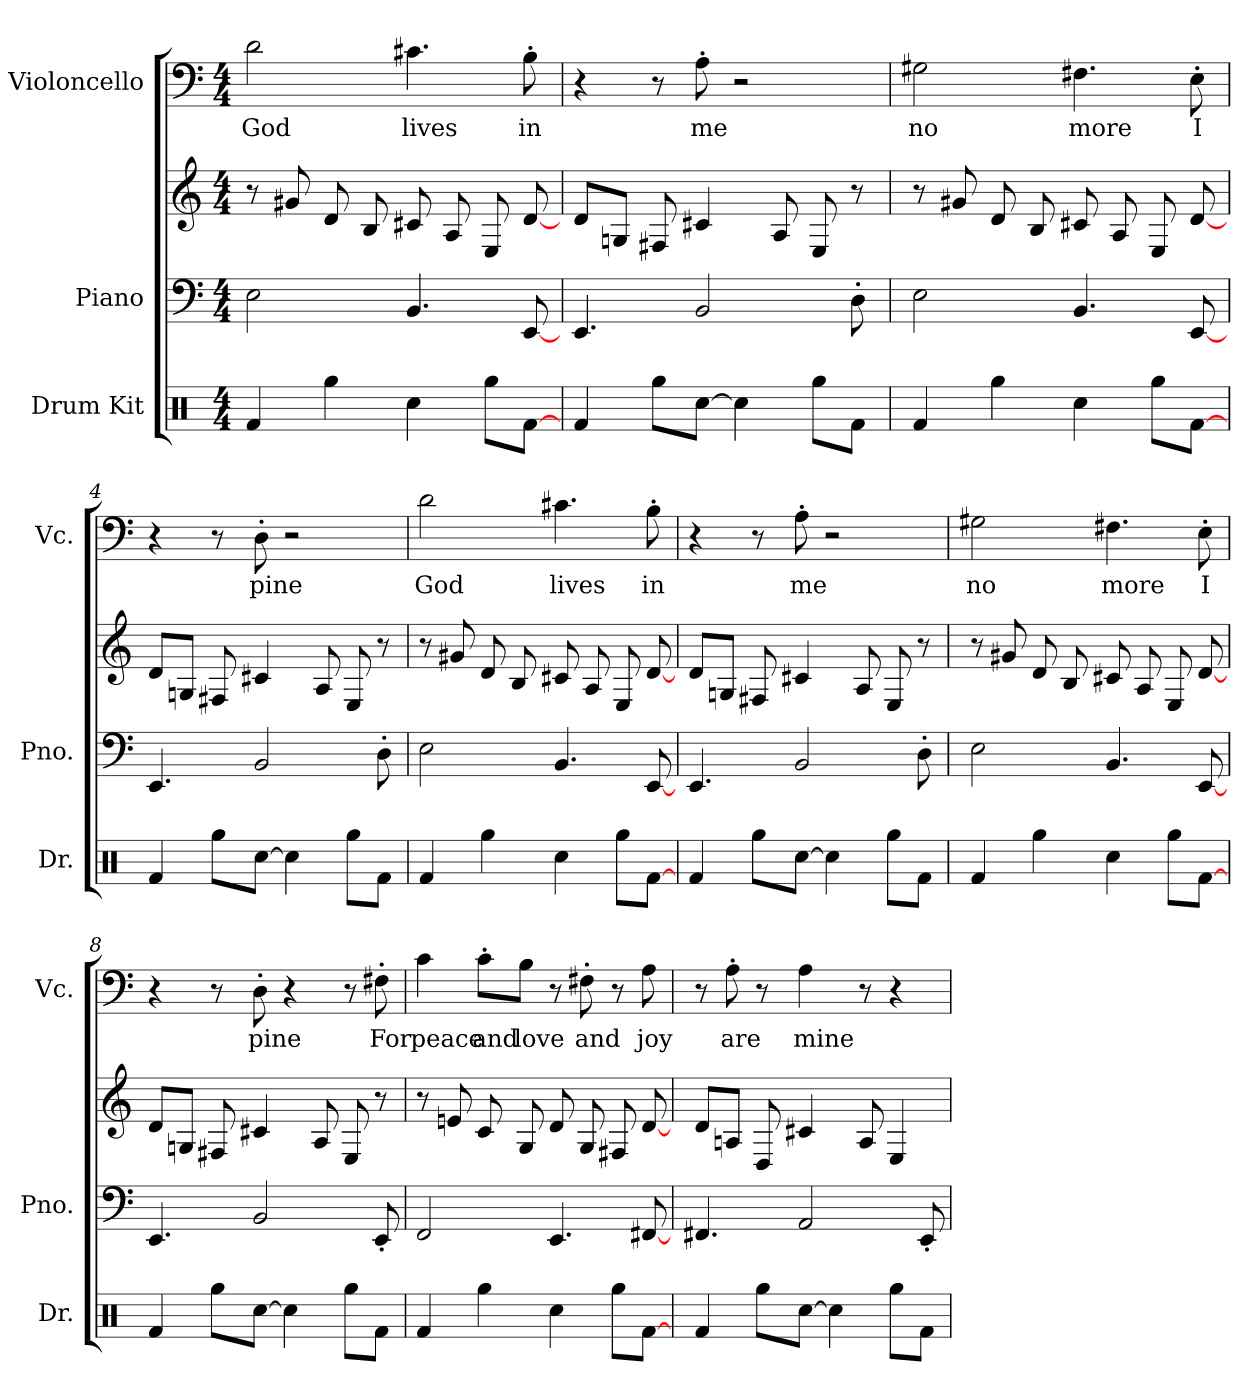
**kern	**kern	**kern	**dynam	**kern	**text
*part3	*part2	*part2	*part2	*part1	*part1
*staff4	*staff3	*staff2	*staff2/3	*staff1	*staff1
*I"Drum Kit	*I"Piano	*	*	*I"Violoncello	*
*I'Dr.	*I'Pno.	*	*	*I'Vc.	*
!!LO:PB:g=z
*clefX	*clefF4	*clefG2	*	*clefF4	*
*k[]	*k[]	*k[]	*	*k[]	*
*C:	*C:	*C:	*	*C:	*
*M4/4	*M4/4	*M4/4	*	*M4/4	*
*MM96	*MM96	*MM96	*	*MM96	*
=1	=1	=1	=1	=1	=1
!	!	!	!	!	!LO:LY:b:color=#000000
4Rfi/	2Ei\	8r	mf mf	2di\	God
.	.	8g#Xi/L	.	.	.
4Rggi\	.	8di/L	.	.	.
.	.	8Bi/J	.	.	.
!	!	!	!	!	!LO:LY:b:color=#000000
4Rcci\	4.BBi/	8c#Xi/L	.	4.c#Xi\	lives
.	.	8Ai/J	.	.	.
8Rggi\L	.	8Ei/L	.	.	.
!	!	!	!	!	!LO:LY:b:color=#000000
[8Rfi\J	[8EEi/L	[8di/J	.	8B'i\L	in
=2	=2	=2	=2	=2	=2
4Rfi/	4.EEi/	8di/L	.	4r	.
.	.	8Gni/J	.	.	.
8Rggi\L	.	8F#Xi/L	.	8r	.
!	!	!	!	!	!LO:LY:b:color=#000000
[8Rcci\J	2BBi/	4c#Xi/	.	8A'i\L	me
4Rcci\]	.	.	.	2r	.
.	.	8Ai/L	.	.	.
8Rggi\L	.	8Ei/J	.	.	.
8Rfi\J	8D'i\L	8r	.	.	.
!!LO:LB:g=z
=3	=3	=3	=3	=3	=3
!	!	!	!	!	!LO:LY:b:color=#000000
4Rfi/	2Ei\	8r	.	2G#Xi\	no
.	.	8g#Xi/L	.	.	.
4Rggi\	.	8di/L	.	.	.
.	.	8Bi/J	.	.	.
!	!	!	!	!	!LO:LY:b:color=#000000
4Rcci\	4.BBi/	8c#Xi/L	.	4.F#Xi\	more
.	.	8Ai/J	.	.	.
8Rggi\L	.	8Ei/L	.	.	.
!	!	!	!	!	!LO:LY:b:color=#000000
[8Rfi\J	[8EEi/L	[8di/J	.	8E'i\L	I
=4	=4	=4	=4	=4	=4
4Rfi/	4.EEi/	8di/L	.	4r	.
.	.	8Gni/J	.	.	.
8Rggi\L	.	8F#Xi/L	.	8r	.
!	!	!	!	!	!LO:LY:b:color=#000000
[8Rcci\J	2BBi/	4c#Xi/	.	8D'i\L	pine
4Rcci\]	.	.	.	2r	.
.	.	8Ai/L	.	.	.
8Rggi\L	.	8Ei/J	.	.	.
8Rfi\J	8D'i\L	8r	.	.	.
!!LO:LB:g=z
=5	=5	=5	=5	=5	=5
!	!	!	!	!	!LO:LY:b:color=#000000
4Rfi/	2Ei\	8r	.	2di\	God
.	.	8g#Xi/L	.	.	.
4Rggi\	.	8di/L	.	.	.
.	.	8Bi/J	.	.	.
!	!	!	!	!	!LO:LY:b:color=#000000
4Rcci\	4.BBi/	8c#Xi/L	.	4.c#Xi\	lives
.	.	8Ai/J	.	.	.
8Rggi\L	.	8Ei/L	.	.	.
!	!	!	!	!	!LO:LY:b:color=#000000
[8Rfi\J	[8EEi/L	[8di/J	.	8B'i\L	in
=6	=6	=6	=6	=6	=6
4Rfi/	4.EEi/	8di/L	.	4r	.
.	.	8Gni/J	.	.	.
8Rggi\L	.	8F#Xi/L	.	8r	.
!	!	!	!	!	!LO:LY:b:color=#000000
[8Rcci\J	2BBi/	4c#Xi/	.	8A'i\L	me
4Rcci\]	.	.	.	2r	.
.	.	8Ai/L	.	.	.
8Rggi\L	.	8Ei/J	.	.	.
8Rfi\J	8D'i\L	8r	.	.	.
!!LO:LB:g=z
=7	=7	=7	=7	=7	=7
!	!	!	!	!	!LO:LY:b:color=#000000
4Rfi/	2Ei\	8r	.	2G#Xi\	no
.	.	8g#Xi/L	.	.	.
4Rggi\	.	8di/L	.	.	.
.	.	8Bi/J	.	.	.
!	!	!	!	!	!LO:LY:b:color=#000000
4Rcci\	4.BBi/	8c#Xi/L	.	4.F#Xi\	more
.	.	8Ai/J	.	.	.
8Rggi\L	.	8Ei/L	.	.	.
!	!	!	!	!	!LO:LY:b:color=#000000
[8Rfi\J	[8EEi/L	[8di/J	.	8E'i\L	I
=8	=8	=8	=8	=8	=8
4Rfi/	4.EEi/	8di/L	.	4r	.
.	.	8Gni/J	.	.	.
8Rggi\L	.	8F#Xi/L	.	8r	.
!	!	!	!	!	!LO:LY:b:color=#000000
[8Rcci\J	2BBi/	4c#Xi/	.	8D'i\L	pine
4Rcci\]	.	.	.	4r	.
.	.	8Ai/L	.	.	.
8Rggi\L	.	8Ei/J	.	8r	.
!	!	!	!	!	!LO:LY:b:color=#000000
8Rfi\J	8EE'i/L	8r	.	8F#X'i\L	For
!!LO:PB:g=z
=9	=9	=9	=9	=9	=9
!	!	!	!	!	!LO:LY:b:color=#000000
4Rfi/	2FFi/	8r	.	4ci\	peace
.	.	8eni/L	.	.	.
!	!	!	!	!	!LO:LY:b:color=#000000
4Rggi\	.	8ci/L	.	8c'i\L	and
!	!	!	!	!	!LO:LY:b:color=#000000
.	.	8Gi/J	.	8Bi\J	love
4Rcci\	4.EEi/	8di/L	.	8r	.
!	!	!	!	!	!LO:LY:b:color=#000000
.	.	8Gi/	.	8F#X'i\L	and
8Rggi\L	.	8F#Xi/	.	8r	.
!	!	!	!	!	!LO:LY:b:color=#000000
[8Rfi\J	[8FF#Xi/L	[8di/J	.	8Ai\L	joy
=10	=10	=10	=10	=10	=10
4Rfi/	4.FF#Xi/	8di/L	.	8r	.
!	!	!	!	!	!LO:LY:b:color=#000000
.	.	8Ani/J	.	8A'i\L	are
8Rggi\L	.	8Di/L	.	8r	.
!	!	!	!	!	!LO:LY:b:color=#000000
[8Rcci\J	2AAi/	4c#Xi/	.	4Ai\	mine
4Rcci\]	.	.	.	.	.
.	.	8Ai/L	.	8r	.
8Rggi\L	.	4Ei/	.	4r	.
8Rfi\J	8EE'i/L	.	.	.	.
=	=	=	=	=	=
*-	*-	*-	*-	*-	*-
